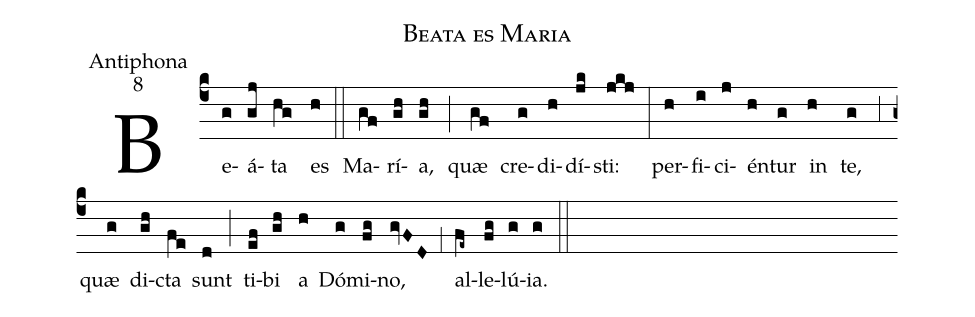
name:Beata es Maria;
office-part:Antiphona;
mode:8;
%%
(c4) Be(g)á(gj)ta(hg) es(h) (::)
Ma(gf)rí(gh)a,(gh) (;) quæ(gf) cre(g)di(h)dí(jk)sti:(jkj) (:)
per(h)fi(i)ci(j)én(h)tur(g) in(h) te,(g) (,3) quæ(g) di(gh)cta(fe) sunt(d) (;) ti(ef)bi(gh) a(h) Dó(g)mi(fg)no,(gvFD) (,1) al(fe~)le(fg)lú(g)ia.(g) (::)
